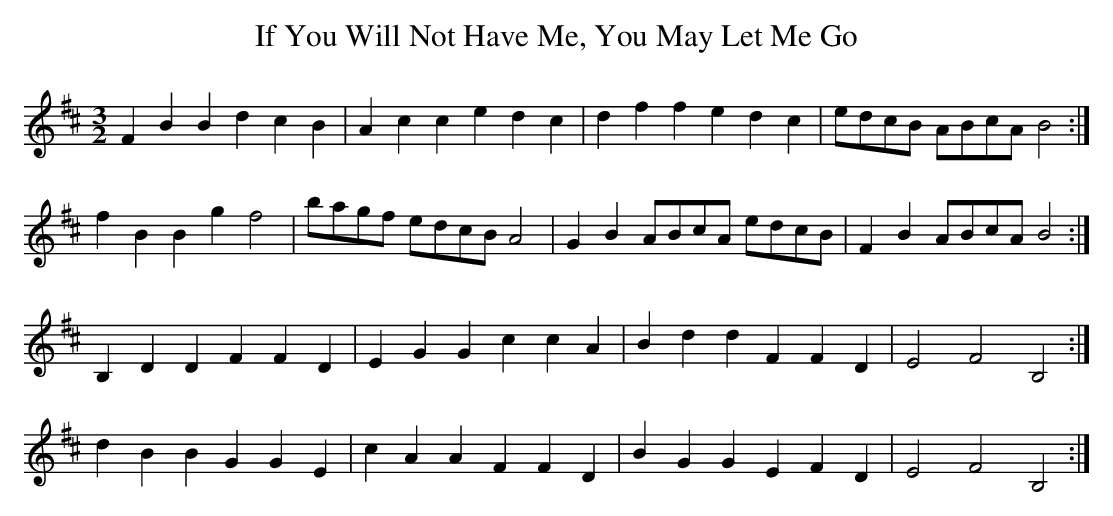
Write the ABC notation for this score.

X:1
T: If You Will Not Have Me, You May Let Me Go
M: 3/2
L: 1/4
K: Bm
V:1
FBBdcB | Accedc | dffedc | e/d/c/B/ A/B/c/A/ B2 :|
V:1
fBBgf2 | b/a/g/f/ e/d/c/B/ A2 | GB A/B/c/A/ e/d/c/B/ |\
FB A/B/c/A/ B2 :|
V:1
B,DDFFD | EGGccA | BddFFD | E2 F2 B,2 :|
V:1
dBBGGE | cAAFFD | BGGEFD | E2 F2 B,2 :|
